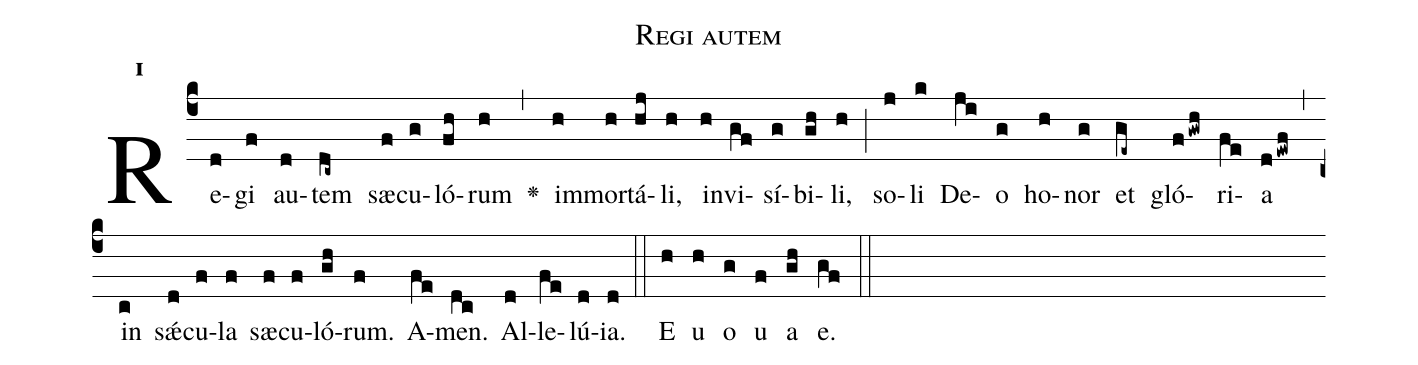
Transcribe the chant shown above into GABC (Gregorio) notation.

name:Regi autem;
office-part:Antiphona;
mode:1;
%%
initial-style: 1;
name: Regi autem
book: Antiphonae & Responsoria/Tomus II, p. 190;
occasion: Hebdomada IV Paschae Dominica;
office-part: Vesperae I Ant 1;
user-notes: ;
commentary: ;
annotation: 1f;
centering-scheme: english;
fontsize: 12;
font: OFLSortsMillGoudy;
height: 11;
width: 4.5;
%%
(c4)Re(d)gi(f) au(d)tem(dc~) sæ(f)cu(g)ló(fh)rum(h) <v>\greheightstar</v>(,) im(h)mor(h)tá(hj)li,(h) in(h)vi(gf)sí(g)bi(gh)li,(h) (;) so(j)li(k) De(ji)o(g) ho(h)nor(g) et(ge~) gló(fgwh)ri(fe)a(dewf) (,) in(c) sǽ(d)cu(f)la(f) sæ(f)cu(f)ló(gh)rum.(f) A(fe)men.(dc) Al(d)le(fe)lú(d)ia.(d) (::)
E(h) u(h) o(g) u(f) a(gh) e.(gf) (::)
